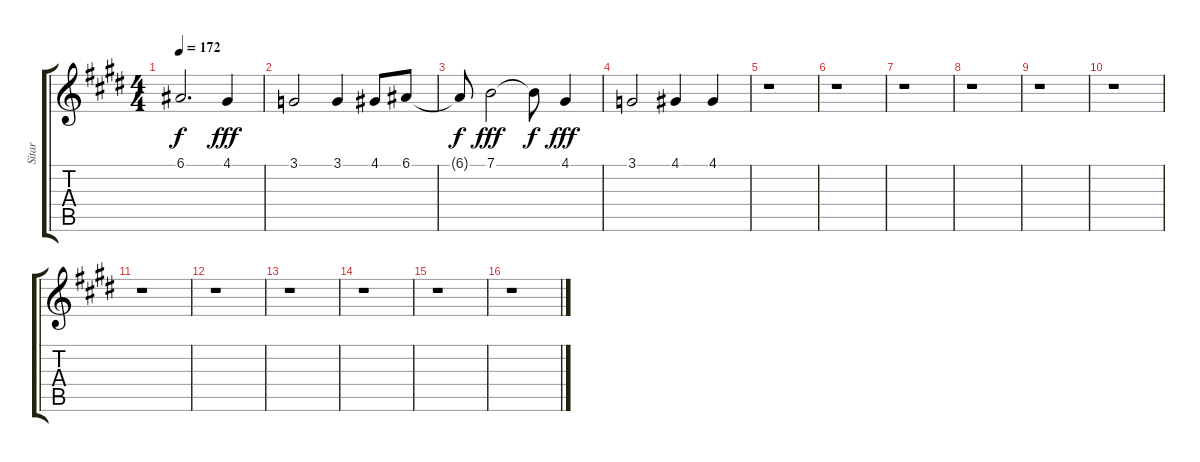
\track ("Sitar" "Sitar") {instrument sitar}
\staff {score tabs}
\tuning (E4 B3 G3 D3 A2 E2) {hide}
\ts (4 4)
\tempo 172
\clef g2
\ks e
6.1{t}.2{d dy f} 4.1.4{dy fff} |
3.1.2 3.1.4 4.1.8 6.1.8 |
6.1{t}.8{dy f} 7.1.2{dy fff} 7.1{t}.8{dy f} 4.1.4{dy fff} |
3.1.2 4.1.4 4.1.4 |
r.1 |
r.1 |
r.1 |
r.1 |
r.1 |
r.1 |
r.1 |
r.1 |
r.1 |
r.1 |
r.1 |
r.1
